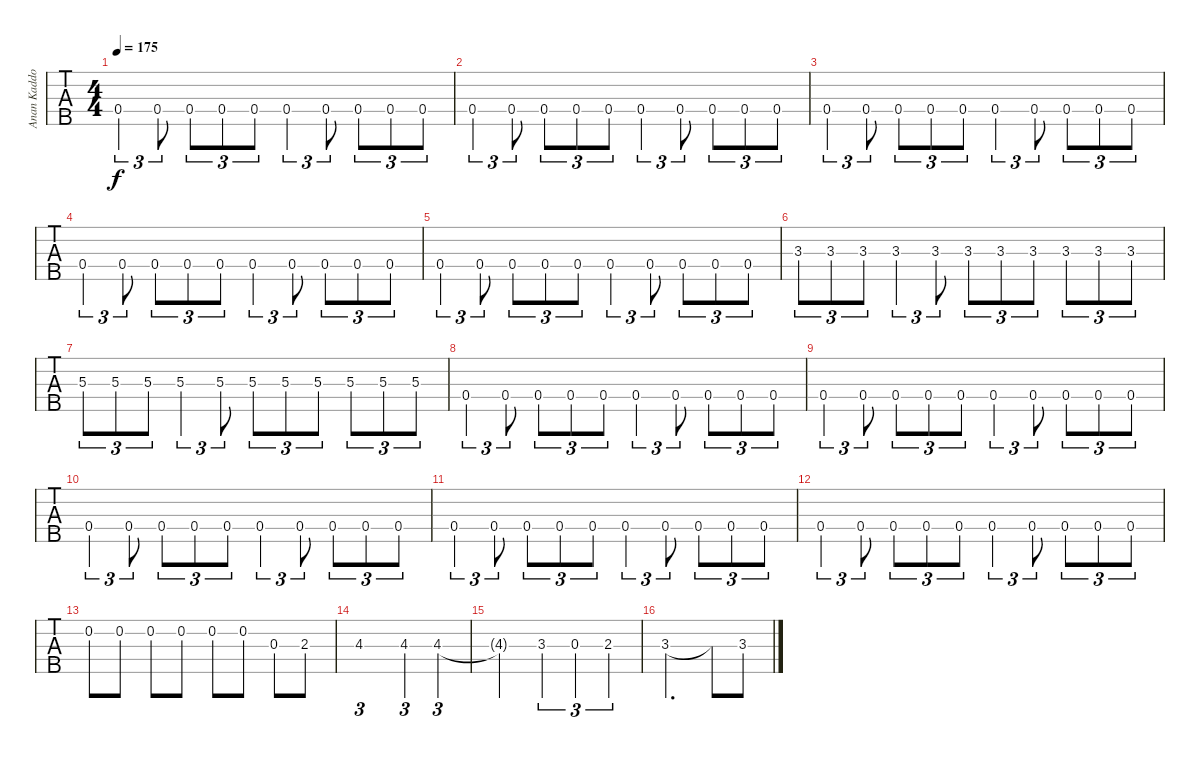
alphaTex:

\track ("Anan Kaddouri, Bass" "Anan Kaddo") {instrument electricbassfinger}
\staff {tabs}
\tuning (Gb2 Db2 Ab1 Eb1 Bb0) {hide}
\ts (4 4)
\tempo 175
\clef f4
\ks c
0.4.4{tu (3 2) dy f} 0.4.8{tu (3 2)} 0.4.8{tu (3 2)} 0.4.8{tu (3 2)} 0.4.8{tu (3 2)} 0.4.4{tu (3 2)} 0.4.8{tu (3 2)} 0.4.8{tu (3 2)} 0.4.8{tu (3 2)} 0.4.8{tu (3 2)} |
0.4.4{tu (3 2)} 0.4.8{tu (3 2)} 0.4.8{tu (3 2)} 0.4.8{tu (3 2)} 0.4.8{tu (3 2)} 0.4.4{tu (3 2)} 0.4.8{tu (3 2)} 0.4.8{tu (3 2)} 0.4.8{tu (3 2)} 0.4.8{tu (3 2)} |
0.4.4{tu (3 2)} 0.4.8{tu (3 2)} 0.4.8{tu (3 2)} 0.4.8{tu (3 2)} 0.4.8{tu (3 2)} 0.4.4{tu (3 2)} 0.4.8{tu (3 2)} 0.4.8{tu (3 2)} 0.4.8{tu (3 2)} 0.4.8{tu (3 2)} |
0.4.4{tu (3 2)} 0.4.8{tu (3 2)} 0.4.8{tu (3 2)} 0.4.8{tu (3 2)} 0.4.8{tu (3 2)} 0.4.4{tu (3 2)} 0.4.8{tu (3 2)} 0.4.8{tu (3 2)} 0.4.8{tu (3 2)} 0.4.8{tu (3 2)} |
0.4.4{tu (3 2)} 0.4.8{tu (3 2)} 0.4.8{tu (3 2)} 0.4.8{tu (3 2)} 0.4.8{tu (3 2)} 0.4.4{tu (3 2)} 0.4.8{tu (3 2)} 0.4.8{tu (3 2)} 0.4.8{tu (3 2)} 0.4.8{tu (3 2)} |
3.3.8{tu (3 2)} 3.3.8{tu (3 2)} 3.3.8{tu (3 2)} 3.3.4{tu (3 2)} 3.3.8{tu (3 2)} 3.3.8{tu (3 2)} 3.3.8{tu (3 2)} 3.3.8{tu (3 2)} 3.3.8{tu (3 2)} 3.3.8{tu (3 2)} 3.3.8{tu (3 2)} |
5.3.8{tu (3 2)} 5.3.8{tu (3 2)} 5.3.8{tu (3 2)} 5.3.4{tu (3 2)} 5.3.8{tu (3 2)} 5.3.8{tu (3 2)} 5.3.8{tu (3 2)} 5.3.8{tu (3 2)} 5.3.8{tu (3 2)} 5.3.8{tu (3 2)} 5.3.8{tu (3 2)} |
0.4.4{tu (3 2)} 0.4.8{tu (3 2)} 0.4.8{tu (3 2)} 0.4.8{tu (3 2)} 0.4.8{tu (3 2)} 0.4.4{tu (3 2)} 0.4.8{tu (3 2)} 0.4.8{tu (3 2)} 0.4.8{tu (3 2)} 0.4.8{tu (3 2)} |
0.4.4{tu (3 2)} 0.4.8{tu (3 2)} 0.4.8{tu (3 2)} 0.4.8{tu (3 2)} 0.4.8{tu (3 2)} 0.4.4{tu (3 2)} 0.4.8{tu (3 2)} 0.4.8{tu (3 2)} 0.4.8{tu (3 2)} 0.4.8{tu (3 2)} |
0.4.4{tu (3 2)} 0.4.8{tu (3 2)} 0.4.8{tu (3 2)} 0.4.8{tu (3 2)} 0.4.8{tu (3 2)} 0.4.4{tu (3 2)} 0.4.8{tu (3 2)} 0.4.8{tu (3 2)} 0.4.8{tu (3 2)} 0.4.8{tu (3 2)} |
0.4.4{tu (3 2)} 0.4.8{tu (3 2)} 0.4.8{tu (3 2)} 0.4.8{tu (3 2)} 0.4.8{tu (3 2)} 0.4.4{tu (3 2)} 0.4.8{tu (3 2)} 0.4.8{tu (3 2)} 0.4.8{tu (3 2)} 0.4.8{tu (3 2)} |
0.4.4{tu (3 2)} 0.4.8{tu (3 2)} 0.4.8{tu (3 2)} 0.4.8{tu (3 2)} 0.4.8{tu (3 2)} 0.4.4{tu (3 2)} 0.4.8{tu (3 2)} 0.4.8{tu (3 2)} 0.4.8{tu (3 2)} 0.4.8{tu (3 2)} |
0.2.8 0.2.8 0.2.8 0.2.8 0.2.8 0.2.8 0.3.8 2.3.8 |
4.3.1{tu (3 2)} 4.3.4{tu (3 2)} 4.3.4{tu (3 2)} |
4.3{t}.2 3.3.4{tu (3 2)} 0.3.4{tu (3 2)} 2.3.4{tu (3 2)} |
3.3.2{d} 3.3{t}.8 3.3.8
